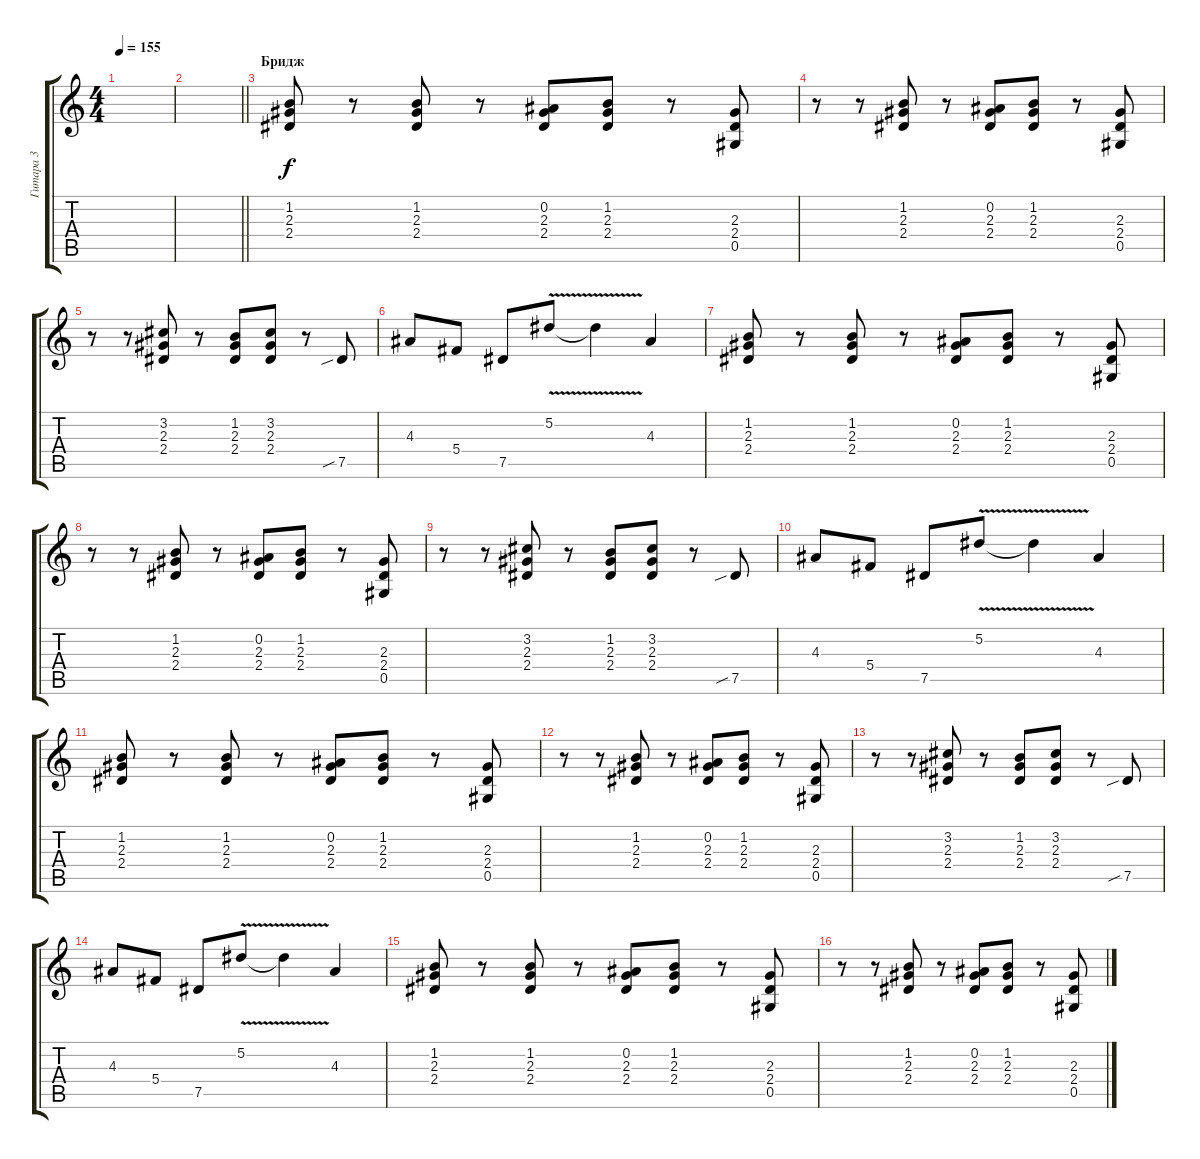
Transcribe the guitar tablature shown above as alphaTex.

\track ("Гитара 3" "Гитара 3") {instrument distortionguitar}
\staff {score tabs}
\tuning (Eb4 Bb3 Gb3 Db3 Ab2 Eb2) {hide}
\ts (4 4)
\tempo 155
\clef g2
\ks c
|
\barLineRight lightlight
|
\section ("" "Бридж")
(1.2 2.3 2.4).8 r.8 (1.2 2.3 2.4).8 r.8 (0.2 2.3 2.4).8 (1.2 2.3 2.4).8 r.8 (2.3 2.4 0.5).8 |
r.8 r.8 (1.2 2.3 2.4).8 r.8 (0.2 2.3 2.4).8 (1.2 2.3 2.4).8 r.8 (2.3 2.4 0.5).8 |
r.8 r.8 (3.2 2.3 2.4).8 r.8 (1.2 2.3 2.4).8 (3.2 2.3 2.4).8 r.8 7.5{sib}.8 |
4.3.8 5.4.8 7.5.8 5.2{v}.8 5.2{t}.4 4.3.4 |
(1.2 2.3 2.4).8 r.8 (1.2 2.3 2.4).8 r.8 (0.2 2.3 2.4).8 (1.2 2.3 2.4).8 r.8 (2.3 2.4 0.5).8 |
r.8 r.8 (1.2 2.3 2.4).8 r.8 (0.2 2.3 2.4).8 (1.2 2.3 2.4).8 r.8 (2.3 2.4 0.5).8 |
r.8 r.8 (3.2 2.3 2.4).8 r.8 (1.2 2.3 2.4).8 (3.2 2.3 2.4).8 r.8 7.5{sib}.8 |
4.3.8 5.4.8 7.5.8 5.2{v}.8 5.2{t}.4 4.3.4 |
(1.2 2.3 2.4).8 r.8 (1.2 2.3 2.4).8 r.8 (0.2 2.3 2.4).8 (1.2 2.3 2.4).8 r.8 (2.3 2.4 0.5).8 |
r.8 r.8 (1.2 2.3 2.4).8 r.8 (0.2 2.3 2.4).8 (1.2 2.3 2.4).8 r.8 (2.3 2.4 0.5).8 |
r.8 r.8 (3.2 2.3 2.4).8 r.8 (1.2 2.3 2.4).8 (3.2 2.3 2.4).8 r.8 7.5{sib}.8 |
4.3.8 5.4.8 7.5.8 5.2{v}.8 5.2{t}.4 4.3.4 |
(1.2 2.3 2.4).8 r.8 (1.2 2.3 2.4).8 r.8 (0.2 2.3 2.4).8 (1.2 2.3 2.4).8 r.8 (2.3 2.4 0.5).8 |
r.8 r.8 (1.2 2.3 2.4).8 r.8 (0.2 2.3 2.4).8 (1.2 2.3 2.4).8 r.8 (2.3 2.4 0.5).8
